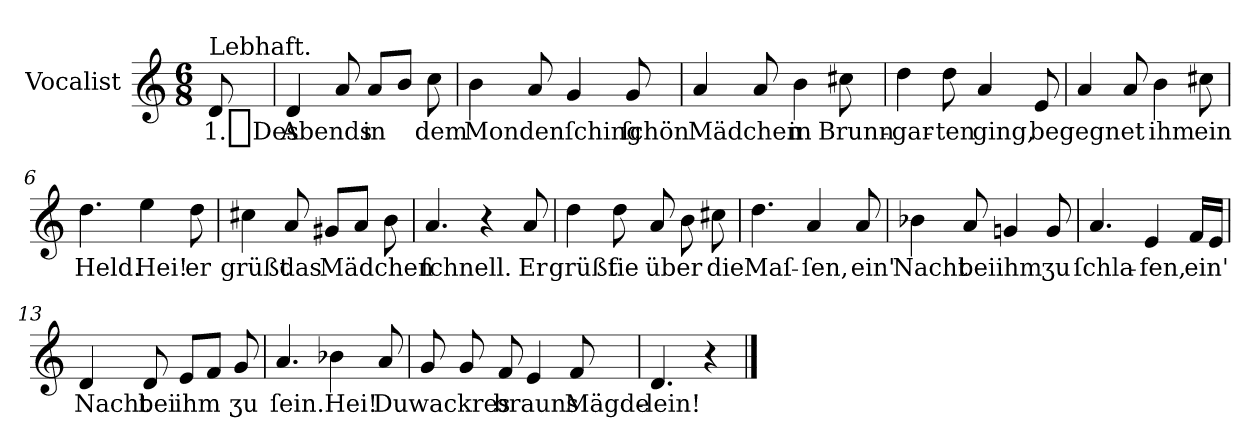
**kern	**text
*part1	*part1
*staff1	*staff1
*I"Vocalist	*
*k[]	*
*M6/8	*
=	=
!LO:TX:a:t=Lebhaft.	!
8d	1._Des
=1	=1
4d	Abends
8a	.
8aL	in
8bJ	.
8cc	dem
=2	=2
4b	Mondenſching
8a	.
4g	.
8g	ſchön
=3	=3
4a	Mädchen
8a	.
4b	in
8cc#X	Brunn-
=4	=4
4dd	-gar-
8dd	-ten
4a	ging,
8e	begegnet
=5	=5
4a	.
8a	.
4b	ihm
8cc#X	ein
=6	=6
4.dd	Held.
4ee	Hei!
8dd	er
=7	=7
4cc#X	grüßt
8a	das
8g#XL	Mädchen
8aJ	.
8b	.
=8	=8
4.a	ſchnell.
4r	.
8a	Er
=9	=9
4dd	grüßt
8dd	ſie
8a	über
8b	.
8cc#X	die
=10	=10
4.dd	Maſ-
4a	-ſen,
8a	ein'
=11	=11
4b-X	Nacht
8a	bei
4gn	ihm
8g	ʒu
=12	=12
4.a	ſchla-
4e	-fen,
16fLL	ein'
16eJJ	.
=13	=13
4d	Nacht
8d	bei
8eL	ihm
8fJ	.
8g	ʒu
=14	=14
4.a	ſein.
4b-X	Hei!
8a	Du
=15	=15
8g	wackres
8g	.
8f	brauns
4e	.
8f	Mägde-
=16	=16
4.d	-lein!
4r	.
==	==
*-	*-
